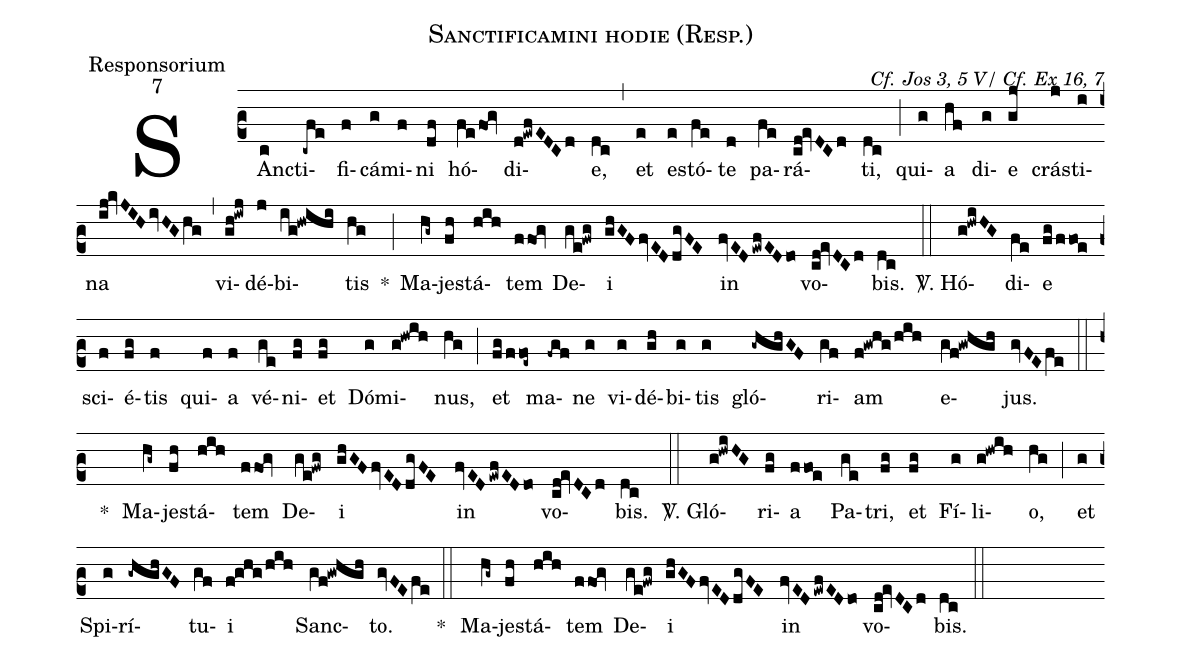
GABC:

name:Sanctificamini hodie (Resp.);
office-part:Responsorium;
mode:7;
commentary:Cf. Jos 3, 5 V/ Cf. Ex 16, 7;
%%
(c2)SAnc(c)ti(-cfe)fi(f)cá(g)mi(f)ni(df) hó(fefog)di(d!ewfEDCd)e,(dc) (,) et(e) es(e)tó(fe)te(d) pa(fe)rá(cd!evDCd)ti,(dc) (;) qui(g)a(hf) di(g)e(gj) crás(j)ti(i)na(ij!kvJIHivHGhg) (,) vi(gh!iwj)dé(j)bi(ig!hwihi)tis(hg) *(;) Ma(hg~)jes(fh)tá(hih)tem(ffog) De(ge!fwg)i(ghGFfvED/dgFE) in(fvED/ewfEDdo) vo(cd!evDCd)bis.(dc) (::)

<sp>V/</sp>. Hó(g!hwiHG)di(fe)e(fg/ffoe) sci(f)é(fg)tis(f) qui(f)a(f) vé(ge)ni(fg)et(fg) Dó(g)mi(g!hwih)nus,(hg) (;) et(fg/ffoe~) ma(-fgf)ne(g) vi(g)dé(gh)bi(g)tis(g) gló(-ghghGF)ri(gf)am(f!gwhg/hih) e(gf!gwhgh)jus.(gvFEfe) (::)
*() Ma(hg~)jes(fh)tá(hih)tem(ffog) De(ge!fwg)i(ghGFfvED/dgFE) in(fvED/ewfEDdo) vo(cd!evDCd)bis.(dc) (::)

<sp>V/</sp>. Gló(g!hwiHG)ri(fg)a(ffoe) Pa(ge)tri,(fg) et(fg) Fí(g)li(g!hwih)o,(hg) (;) et(g) Spi(g)rí(-ghghGF)tu(gf)i(f!ghg/hih) Sanc(gf!gwhgh)to.(gvFEfe) (::)
*() Ma(hg~)jes(fh)tá(hih)tem(ffog) De(ge!fwg)i(ghGFfvED/dgFE) in(fvED/ewfEDdo) vo(cd!evDCd)bis.(dc) (::)
